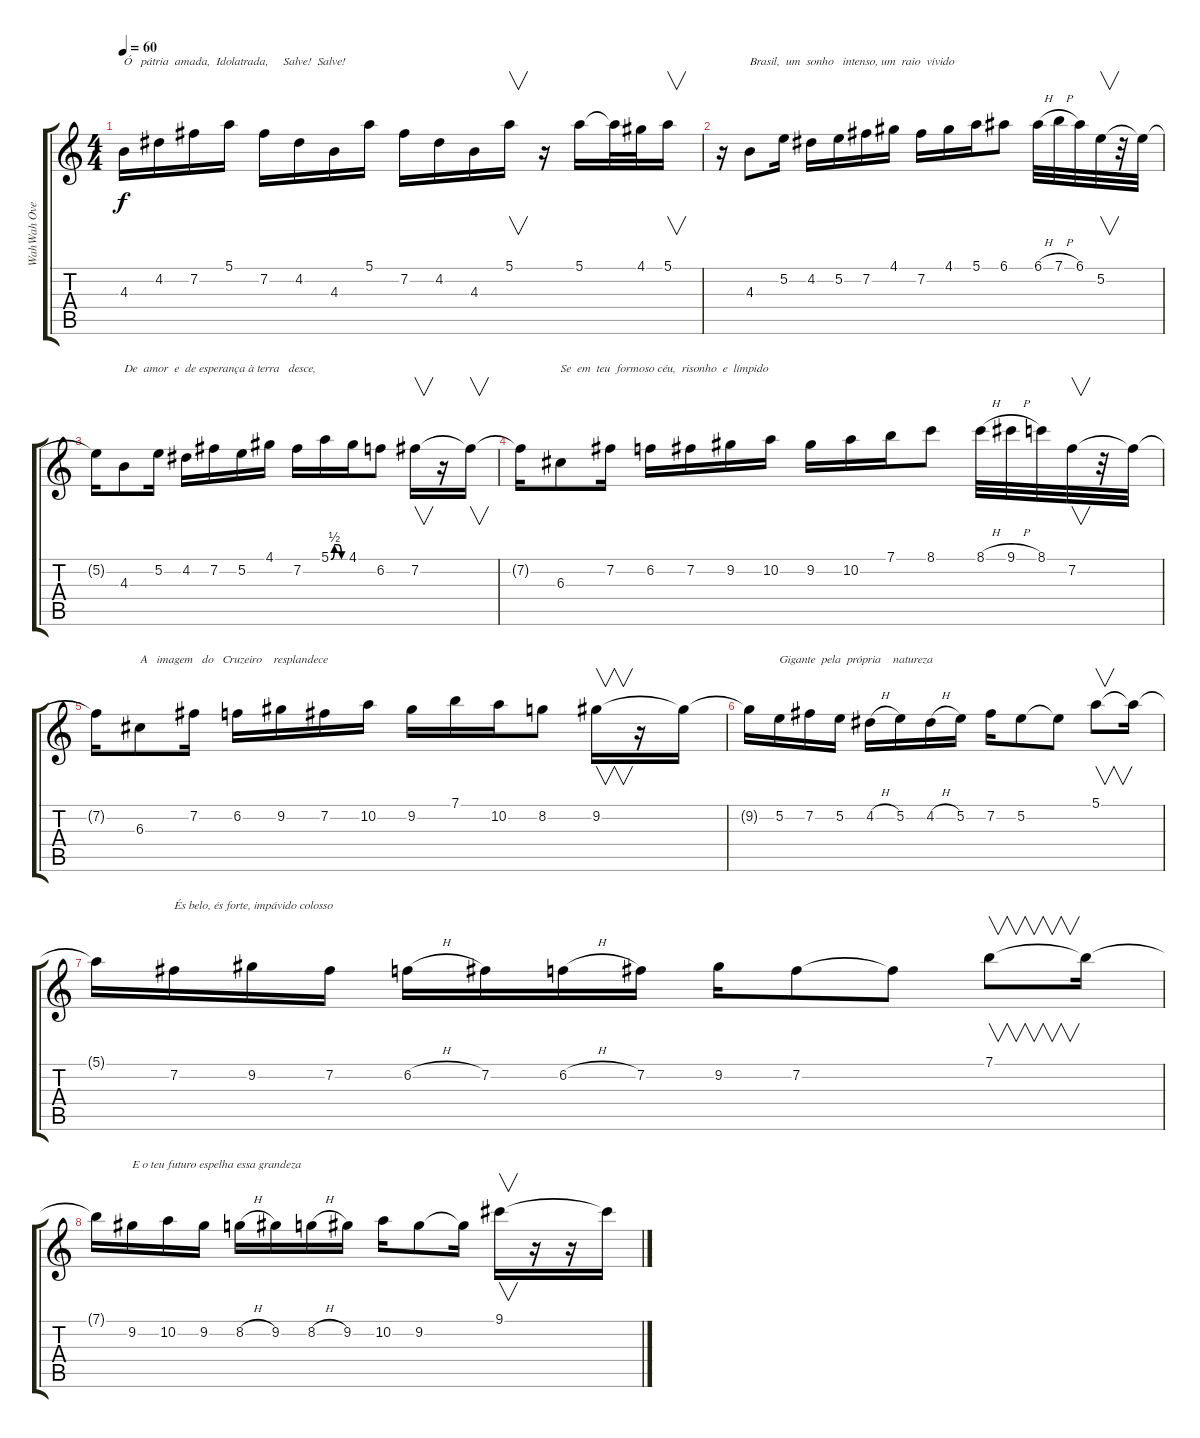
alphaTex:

\track ("WahWah Overdriven guitar" "WahWah Ove") {instrument overdrivenguitar}
\staff {score tabs}
\tuning (E4 B3 G3 D3 A2 E2) {hide}
\ts (4 4)
\tempo 60
\clef g2
\ks c
4.3.16{txt "Ó   pátria  amada,  Idolatrada,     Salve!  Salve!" dy f} 4.2.16 7.2.16 5.1.16 7.2.16 4.2.16 4.3.16 5.1.16 7.2.16 4.2.16 4.3.16 5.1.16{v} r.16 5.1.16 5.1{t}.32 4.1.32 5.1.16{v} |
r.16 4.3.8{txt "Brasil,  um  sonho   intenso, um  raio  vívido"} 5.2.16 4.2.16 5.2.16 7.2.16 4.1.16 7.2.16 4.1.16 5.1.16 6.1.8 6.1{h}.32 7.1{h}.32 6.1.32 5.2.32{v} r.32 5.2{t}.32 |
5.2{t}.16 4.3.8{txt "De  amor  e  de esperança à terra   desce,"} 5.2.16 4.2.16 7.2.16 5.2.16 4.1.16 7.2.16 5.1{be (custom 0 0 15 2 30 2 45 0 60 0)}.16 4.1.16 6.2.8 7.2.16{v} r.16 7.2{t}.16{v} |
7.2{t}.16 6.3.8{txt "Se  em  teu  formoso céu,  risonho  e  límpido"} 7.2.16 6.2.16 7.2.16 9.2.16 10.2.16 9.2.16 10.2.16 7.1.16 8.1.8 8.1{h}.32 9.1{h}.32 8.1.32 7.2.32{v} r.32 7.2{t}.32 |
7.2{t}.16 6.3.8{txt "A   imagem   do   Cruzeiro    resplandece"} 7.2.16 6.2.16 9.2.16 7.2.16 10.2.16 9.2.16 7.1.16 10.2.16 8.2.8 9.2.16{v} r.16 9.2{t}.16 |
9.2{t}.16 5.2.16{txt "Gigante  pela  própria    natureza"} 7.2.16 5.2.16 4.2{h}.16 5.2.16 4.2{h}.16 5.2.16 7.2.16 5.2.8 5.2{t}.8 5.1.8{v} 5.1{t}.16 |
5.1{t}.16 7.2.16{txt "És belo, és forte, impávido colosso"} 9.2.16 7.2.16 6.2{h}.16 7.2.16 6.2{h}.16 7.2.16 9.2.16 7.2.8 7.2{t}.8 7.1.8{v} 7.1{t}.16 |
7.1{t}.16 9.2.16{txt "E o teu futuro espelha essa grandeza"} 10.2.16 9.2.16 8.2{h}.16 9.2.16 8.2{h}.16 9.2.16 10.2.16 9.2.8 9.2{t}.16 9.1.16{v} r.16 r.16 9.1{t}.16
